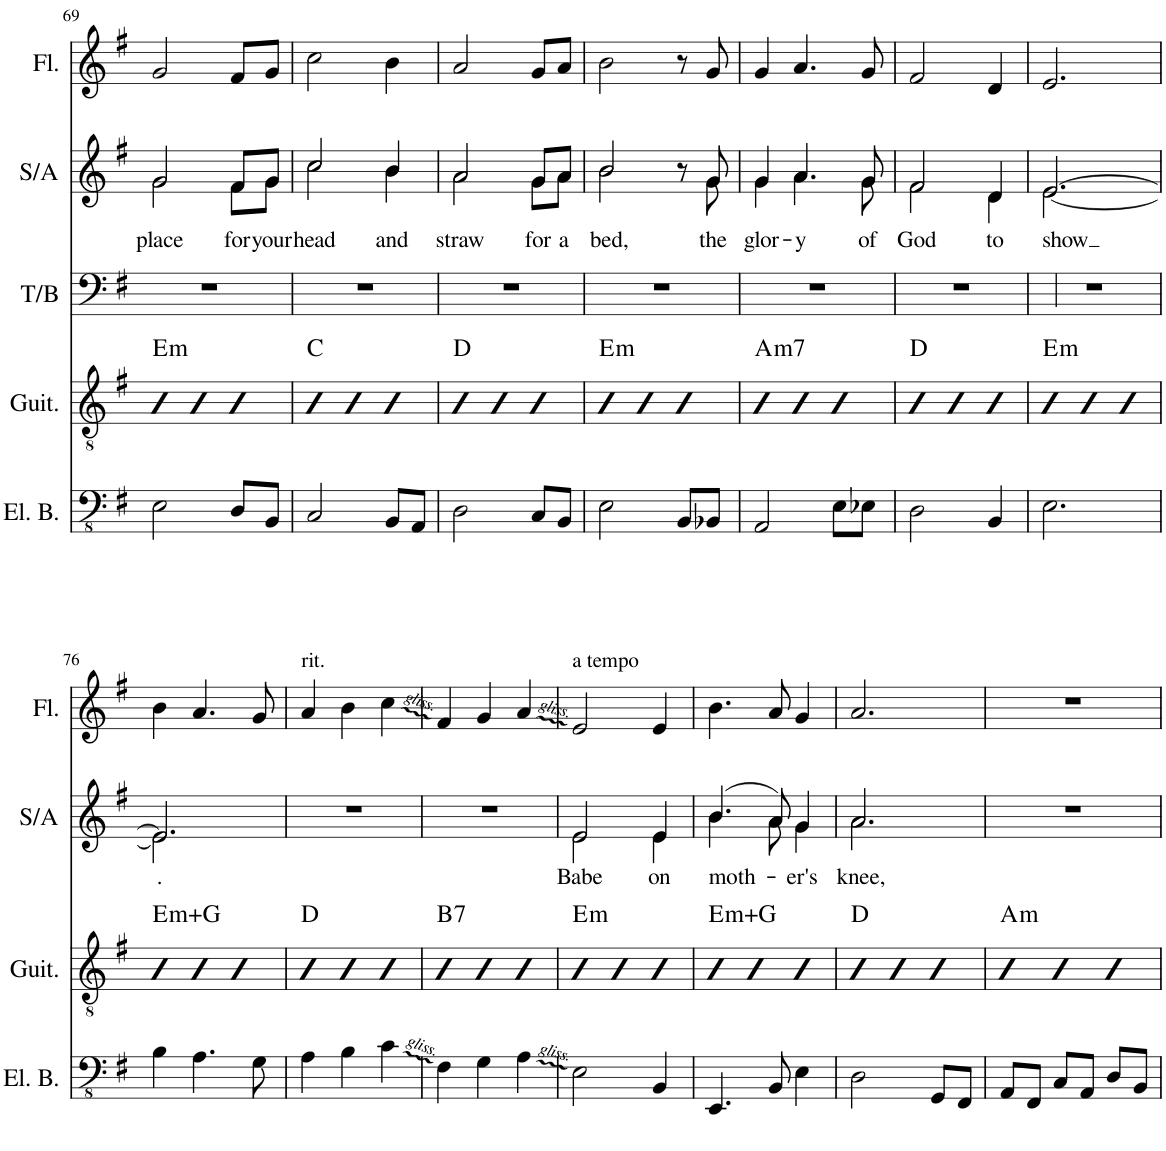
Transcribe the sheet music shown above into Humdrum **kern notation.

**kern	**kern	**harte	**kern	**kern	**text	**kern
*part5	*part4	*part4	*part3	*part2	*part2	*part1
*staff5	*staff4	*	*staff3	*staff2	*staff2	*staff1
*I"Electric Bass	*I"Acoustic Guitar	*	*I"Tenor/Bass	*I"Soprano/Alto	*	*I"Flute
*I'El. B.	*I'Guit.	*	*I'T/B	*I'S/A	*	*I'Fl.
!!LO:PB:g=z
*clefFv4	*clefGv2	*	*clefF4	*clefG2	*	*clefG2
*k[f#]	*k[f#]	*	*k[f#]	*k[f#]	*	*k[f#]
*M3/4	*M3/4	*	*M3/4	*M3/4	*	*M3/4
=69	=69	=69	=69	=69	=69	=69
*	*	*	*^	*^	*	*
!	!	!LO:H:kt=m	!	!	!	!	!LO:LY:b	!
2EE\	4B	E:min	2.r	2.ryy	2g/	2g\	place	2g/
.	4B	.	.	.	.	.	.	.
!	!	!	!	!	!	!	!LO:LY:b	!
8DD/L	4B	.	.	.	8f#/L	8f#\L	for	8f#/L
!	!	!	!	!	!	!	!LO:LY:b	!
8BBB/J	.	.	.	.	8g/J	8g\J	your	8g/J
=70	=70	=70	=70	=70	=70	=70	=70	=70
!	!	!	!	!	!	!	!LO:LY:b	!
2CC/	4B	C:maj	2.r	2.ryy	2cc/	2cc\	head	2cc\
.	4B	.	.	.	.	.	.	.
!	!	!	!	!	!	!	!LO:LY:b	!
8BBB/L	4B	.	.	.	4b/	4b\	and	4b\
8AAA/J	.	.	.	.	.	.	.	.
=71	=71	=71	=71	=71	=71	=71	=71	=71
!	!	!	!	!	!	!	!LO:LY:b	!
2DD\	4B	D:maj	2.r	2.ryy	2a/	2a\	straw	2a/
.	4B	.	.	.	.	.	.	.
!	!	!	!	!	!	!	!LO:LY:b	!
8CC/L	4B	.	.	.	8g/L	8g\L	for	8g/L
!	!	!	!	!	!	!	!LO:LY:b	!
8BBB/J	.	.	.	.	8a/J	8a\J	a	8a/J
=72	=72	=72	=72	=72	=72	=72	=72	=72
!	!	!LO:H:kt=m	!	!	!	!	!LO:LY:b	!
2EE\	4B	E:min	2.r	2.ryy	2b/	2b\	bed,	2b\
.	4B	.	.	.	.	.	.	.
8BBB/L	4B	.	.	.	8r	8ryy	.	8r
!	!	!	!	!	!	!	!LO:LY:b	!
8BBB-X/J	.	.	.	.	8g/	8g\	the	8g/
=73	=73	=73	=73	=73	=73	=73	=73	=73
!	!	!LO:H:kt=m7	!	!	!	!	!LO:LY:b	!
2AAA/	4B	A:min7	2.r	2.ryy	4g/	4g\	glor-	4g/
!	!	!	!	!	!	!	!LO:LY:b	!
.	4B	.	.	.	4.a/	4.a\	-y	4.a/
8EE\L	4B	.	.	.	.	.	.	.
!	!	!	!	!	!	!	!LO:LY:b	!
8EE-X\J	.	.	.	.	8g/	8g\	of	8g/
=74	=74	=74	=74	=74	=74	=74	=74	=74
!	!	!	!	!	!	!	!LO:LY:b	!
2DD\	4B	D:maj	2.r	2.ryy	2f#/	2f#\	God	2f#/
.	4B	.	.	.	.	.	.	.
!	!	!	!	!	!	!	!LO:LY:b	!
4BBB/	4B	.	.	.	4d/	4d\	to	4d/
=75	=75	=75	=75	=75	=75	=75	=75	=75
*	*	*	*	*^	*	*	*	*
!	!	!LO:H:kt=m	!	!	!	!	!	!LO:LY:b	!
2.EE\	4B	E:min	2.r	2.ryy	4AA/	[2.e/	[2.e\	show	2.e/
.	4B	.	.	.	2ryy	.	.	.	.
.	4B	.	.	.	.	.	.	.	.
*	*	*	*	*v	*v	*	*	*	*
!!LO:LB:g=z
=76	=76	=76	=76	=76	=76	=76	=76	=76
!	!	!LO:H:kt=m	!	!	!	!	!LO:LY:b	!
4BB\	4B	E:min	2.r	2.ryy	2.e/]	2.e\]	.	4b\
4.AA\	4B	.	.	.	.	.	.	4.a/
.	4B	.	.	.	.	.	.	.
8GG\	.	.	.	.	.	.	.	8g/
=77	=77	=77	=77	=77	=77	=77	=77	=77
!	!	!	!	!	!	!	!	!LO:TX:a:t=rit.
4AA\	4B	D:maj	2.r	2.ryy	2.r	2.ryy	.	4a/
4BB\	4B	.	.	.	.	.	.	4b\
4C\	4B	.	.	.	.	.	.	4cc\
=78	=78	=78	=78	=78	=78	=78	=78	=78
!	!	!LO:H:kt=7	!	!	!	!	!	!
4FF#\	4B	B:7	2.r	2.ryy	2.r	2.ryy	.	4f#/
4GG\	4B	.	.	.	.	.	.	4g/
4AA\	4B	.	.	.	.	.	.	4a/
=79	=79	=79	=79	=79	=79	=79	=79	=79
!	!	!	!	!	!	!	!	!LO:TX:a:t=a tempo
!	!	!LO:H:kt=m	!	!	!	!	!LO:LY:b	!
2EE\	4B	E:min	2.r	2.ryy	2e/	2e\	Babe	2e/
.	4B	.	.	.	.	.	.	.
!	!	!	!	!	!	!	!LO:LY:b	!
4BBB/	4B	.	.	.	4e/	4e\	on	4e/
=80	=80	=80	=80	=80	=80	=80	=80	=80
!	!	!LO:H:kt=m	!	!	!	!	!LO:LY:b	!
4.EEE/	4B	E:min	2.r	2.ryy	(4.b/	4.b\	moth-	4.b\
.	4B	.	.	.	.	.	.	.
8BBB/	.	.	.	.	8a/)	8a\	.	8a/
!	!	!	!	!	!	!	!LO:LY:b	!
4EE\	4B	.	.	.	4g/	4g\	-er's	4g/
=81	=81	=81	=81	=81	=81	=81	=81	=81
!	!	!	!	!	!	!	!LO:LY:b	!
2DD\	4B	D:maj	2.r	2.ryy	2.a/	2.a\	knee,	2.a/
.	4B	.	.	.	.	.	.	.
8GGG/L	4B	.	.	.	.	.	.	.
8FFF#/J	.	.	.	.	.	.	.	.
=82	=82	=82	=82	=82	=82	=82	=82	=82
!	!	!LO:H:kt=m	!	!	!	!	!	!
8AAA/L	4B	A:min	2.r	2.ryy	2.r	2.ryy	.	2.r
8FFF#/J	.	.	.	.	.	.	.	.
8CC/L	4B	.	.	.	.	.	.	.
8AAA/J	.	.	.	.	.	.	.	.
8DD/L	4B	.	.	.	.	.	.	.
8BBB/J	.	.	.	.	.	.	.	.
*	*	*	*v	*v	*	*	*	*
*	*	*	*	*v	*v	*	*
=	=	=	=	=	=	=
*-	*-	*-	*-	*-	*-	*-
